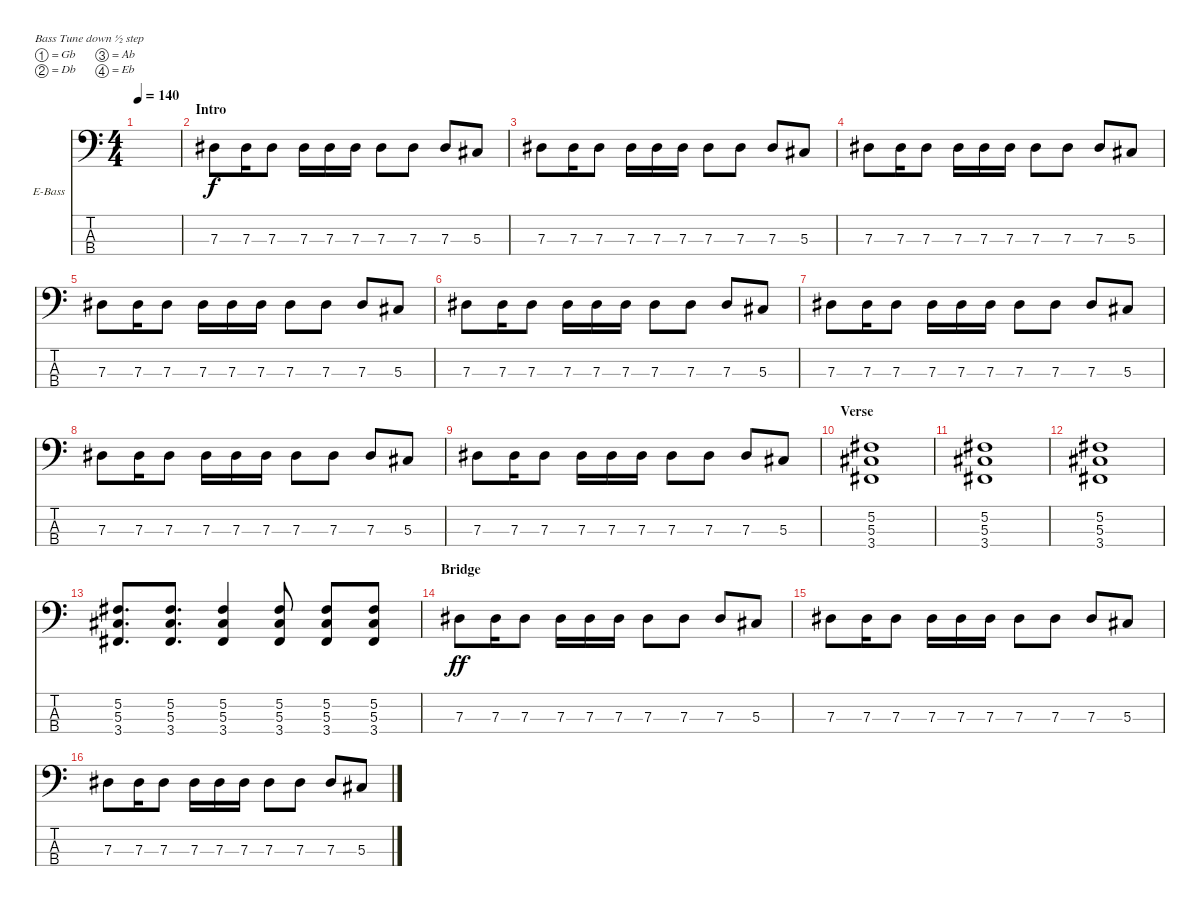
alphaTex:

\defaultSystemsLayout 4
\bracketExtendMode nobrackets
\firstSystemTrackNameOrientation horizontal
\otherSystemsTrackNameOrientation horizontal
\track ("Lemmy" "E-Bass") {instrument electricbassfinger}
\staff {score tabs}
\tuning (Gb2 Db2 Ab1 Eb1)
\ts (4 4)
\tempo 140
\clef f4
\scale
0.485477
\ks c
|
\section ("" "Intro")
\scale
0.257261 7.3.8 7.3.16 7.3.8 7.3.16 7.3.16 7.3.16 7.3.8 7.3.8 7.3.8 5.3.8 |
\scale
0.257261 7.3.8 7.3.16 7.3.8 7.3.16 7.3.16 7.3.16 7.3.8 7.3.8 7.3.8 5.3.8 |
\scale
0.333333 7.3.8 7.3.16 7.3.8 7.3.16 7.3.16 7.3.16 7.3.8 7.3.8 7.3.8 5.3.8 |
\scale
0.333333 7.3.8 7.3.16 7.3.8 7.3.16 7.3.16 7.3.16 7.3.8 7.3.8 7.3.8 5.3.8 |
\scale
0.333333 7.3.8 7.3.16 7.3.8 7.3.16 7.3.16 7.3.16 7.3.8 7.3.8 7.3.8 5.3.8 |
\scale
0.333333 7.3.8 7.3.16 7.3.8 7.3.16 7.3.16 7.3.16 7.3.8 7.3.8 7.3.8 5.3.8 |
\scale
0.333333 7.3.8 7.3.16 7.3.8 7.3.16 7.3.16 7.3.16 7.3.8 7.3.8 7.3.8 5.3.8 |
\scale
0.333333 7.3.8 7.3.16 7.3.8 7.3.16 7.3.16 7.3.16 7.3.8 7.3.8 7.3.8 5.3.8 |
\section ("" "Verse")
\scale
0.333333 (3.4 5.3 5.2).1{dy f} |
\scale
0.333333 (3.4 5.3 5.2).1 |
\scale
0.333333 (3.4 5.3 5.2).1 |
\scale
0.333333 (3.4 5.3 5.2).8{d} (3.4 5.3 5.2).8{d} (3.4 5.3 5.2).4 (3.4 5.3 5.2).8 (3.4 5.3 5.2).8 (3.4 5.3 5.2).8 |
\section ("" "Bridge")
\scale
0.333333 7.3.8{dy ff} 7.3.16 7.3.8 7.3.16 7.3.16 7.3.16 7.3.8 7.3.8 7.3.8 5.3.8 |
\scale
0.333333 7.3.8 7.3.16 7.3.8 7.3.16 7.3.16 7.3.16 7.3.8 7.3.8 7.3.8 5.3.8 |
\scale
0.333333 7.3.8 7.3.16 7.3.8 7.3.16 7.3.16 7.3.16 7.3.8 7.3.8 7.3.8 5.3.8
